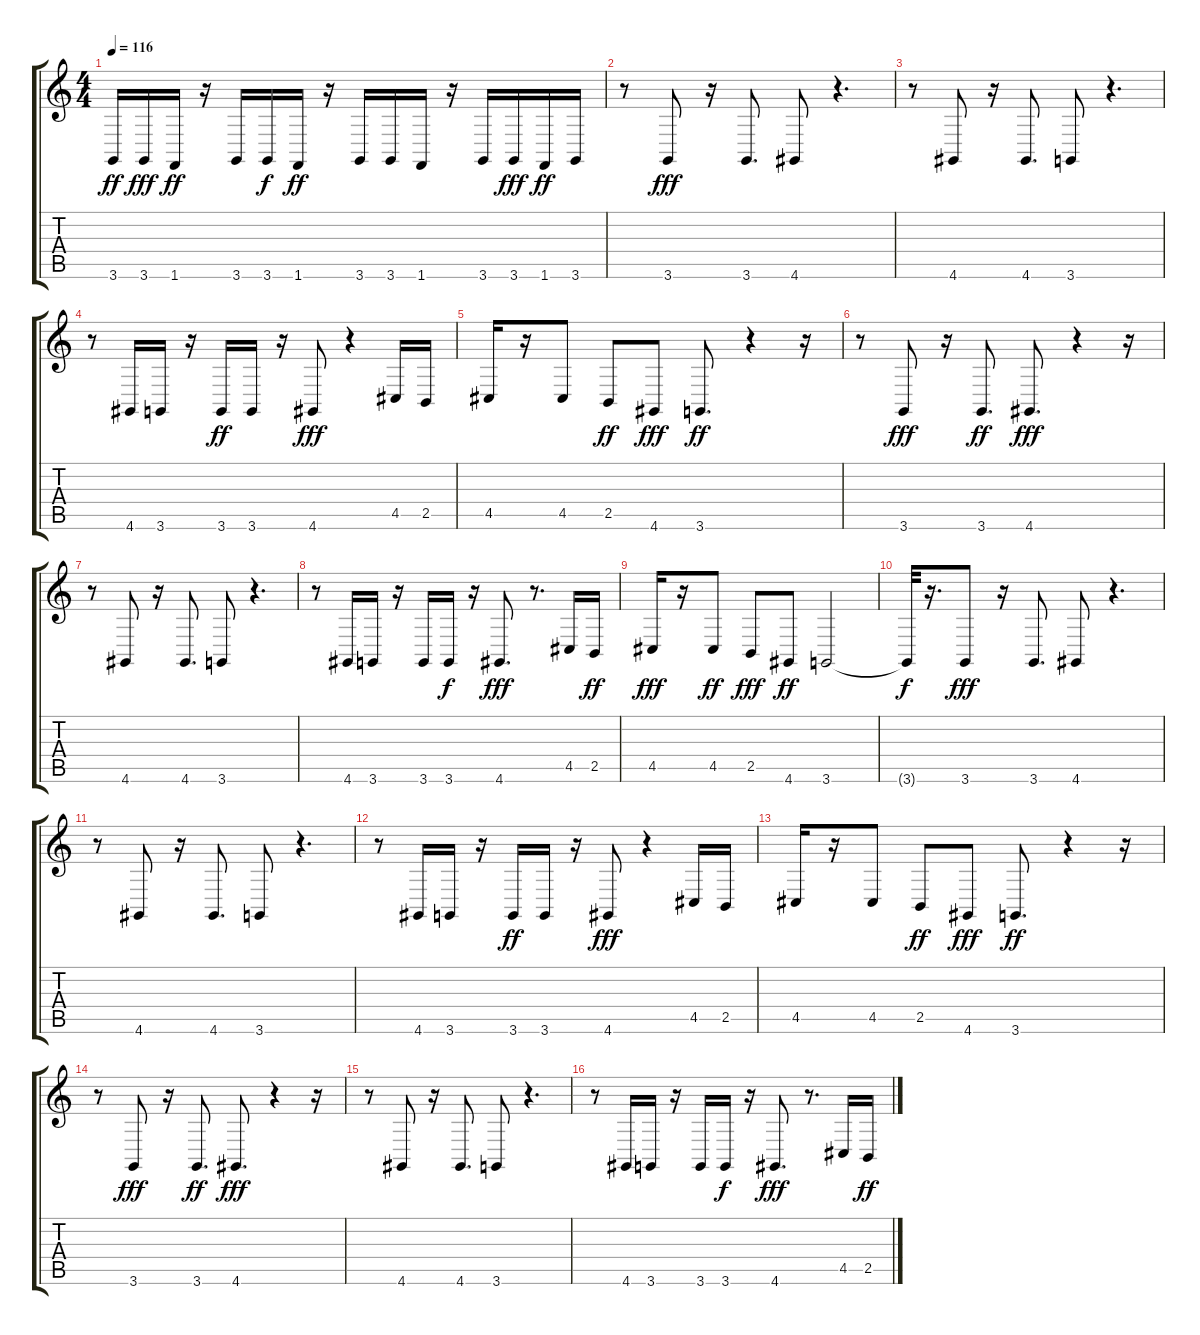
\track "" {instrument lead5charang}
\staff {score tabs}
\tuning (E4 B3 G3 D3 A2 E2) {hide}
\ts (4 4)
\tempo 116
\clef g2
\ks c
3.6.16{dy ff} 3.6.16{dy fff} 1.6.16{dy ff} r.16 3.6.16 3.6.16{dy f} 1.6.16{dy ff} r.16 3.6.16 3.6.16 1.6.16 r.16 3.6.16 3.6.16{dy fff} 1.6.16{dy ff} 3.6.16 |
r.8 3.6.8{dy fff} r.16 3.6.8{d} 4.6.8 r.4{d} |
r.8 4.6.8 r.16 4.6.8{d} 3.6.8 r.4{d} |
r.8 4.6.16 3.6.16 r.16 3.6.16{dy ff} 3.6.16 r.16 4.6.8{dy fff} r.4 4.5.16 2.5.16 |
4.5.16 r.16 4.5.8 2.5.8{dy ff} 4.6.8{dy fff} 3.6.8{d dy ff} r.4 r.16 |
r.8 3.6.8{dy fff} r.16 3.6.8{d dy ff} 4.6.8{d dy fff} r.4 r.16 |
r.8 4.6.8 r.16 4.6.8{d} 3.6.8 r.4{d} |
r.8 4.6.16 3.6.16 r.16 3.6.16 3.6.16{dy f} r.16 4.6.8{d dy fff} r.8{d} 4.5.16 2.5.16{dy ff} |
4.5.16{dy fff} r.16 4.5.8{dy ff} 2.5.8{dy fff} 4.6.8{dy ff} 3.6.2 |
3.6{t}.32{dy f} r.16{d} 3.6.8{dy fff} r.16 3.6.8{d} 4.6.8 r.4{d} |
r.8 4.6.8 r.16 4.6.8{d} 3.6.8 r.4{d} |
r.8 4.6.16 3.6.16 r.16 3.6.16{dy ff} 3.6.16 r.16 4.6.8{dy fff} r.4 4.5.16 2.5.16 |
4.5.16 r.16 4.5.8 2.5.8{dy ff} 4.6.8{dy fff} 3.6.8{d dy ff} r.4 r.16 |
r.8 3.6.8{dy fff} r.16 3.6.8{d dy ff} 4.6.8{d dy fff} r.4 r.16 |
r.8 4.6.8 r.16 4.6.8{d} 3.6.8 r.4{d} |
r.8 4.6.16 3.6.16 r.16 3.6.16 3.6.16{dy f} r.16 4.6.8{d dy fff} r.8{d} 4.5.16 2.5.16{dy ff}
